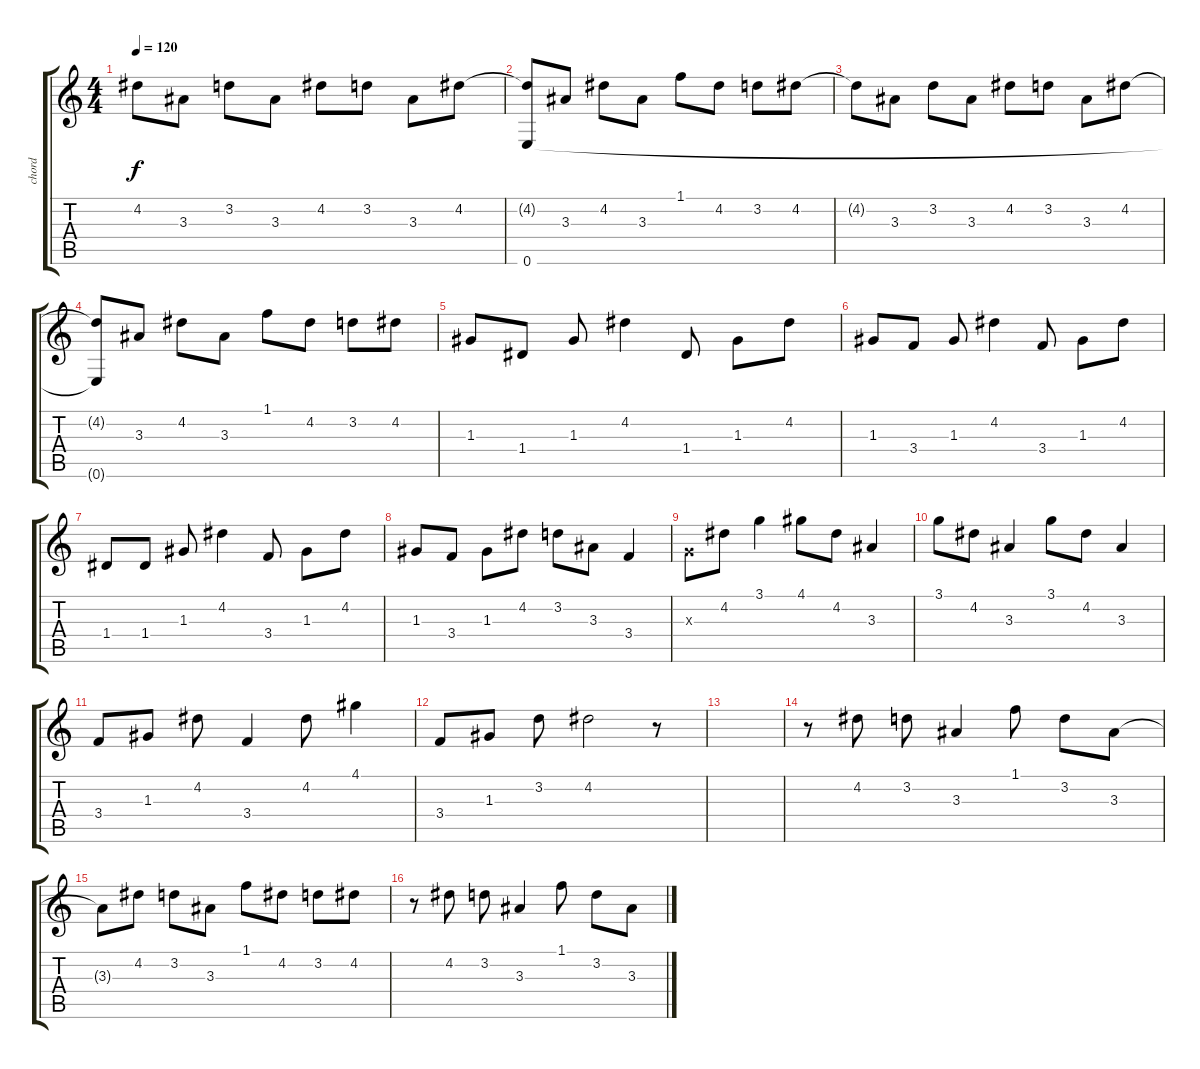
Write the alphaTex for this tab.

\track ("chord" "chord") {instrument electricguitarclean}
\staff {score tabs}
\tuning (E4 B3 G3 D3 A2 E2) {hide}
\ts (4 4)
\tempo 120
\clef g2
\ks c
4.2{t}.8{dy f} 3.3.8 3.2.8 3.3.8 4.2.8 3.2.8 3.3.8 4.2.8 |
(4.2{t} 0.6{t}).8 3.3.8 4.2.8 3.3.8 1.1.8 4.2.8 3.2.8 4.2.8 |
4.2{t}.8 3.3.8 3.2.8 3.3.8 4.2.8 3.2.8 3.3.8 4.2.8 |
(4.2{t} 0.6{t}).8 3.3.8 4.2.8 3.3.8 1.1.8 4.2.8 3.2.8 4.2.8 |
1.3.8 1.4.8 1.3.8 4.2.4 1.4.8 1.3.8 4.2.8 |
1.3.8 3.4.8 1.3.8 4.2.4 3.4.8 1.3.8 4.2.8 |
1.4.8 1.4.8 1.3.8 4.2.4 3.4.8 1.3.8 4.2.8 |
1.3.8 3.4.8 1.3.8 4.2.8 3.2.8 3.3.8 3.4.4 |
0.3{x}.8 4.2.8 3.1.4 4.1.8 4.2.8 3.3.4 |
3.1.8 4.2.8 3.3.4 3.1.8 4.2.8 3.3.4 |
3.4.8 1.3.8 4.2.8 3.4.4 4.2.8 4.1.4 |
3.4.8 1.3.8 3.2.8 4.2.2 r.8 |
|
r.8 4.2.8 3.2.8 3.3.4 1.1.8 3.2.8 3.3.8 |
3.3{t}.8 4.2.8 3.2.8 3.3.8 1.1.8 4.2.8 3.2.8 4.2.8 |
r.8 4.2.8 3.2.8 3.3.4 1.1.8 3.2.8 3.3.8
